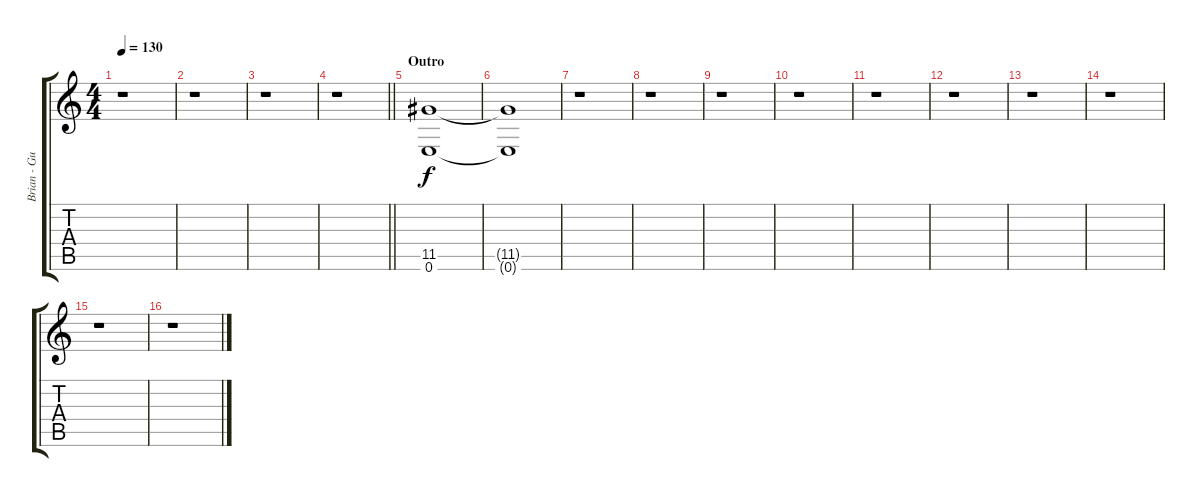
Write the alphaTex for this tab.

\track ("Brian - Guitar Effects" "Brian - Gu") {instrument electricguitarjazz}
\staff {score tabs}
\tuning (E4 B3 G3 D3 A2 E2) {hide}
\ts (4 4)
\tempo 130
\clef g2
\ks c
r.1{dy f} |
r.1 |
r.1 |
\barLineRight lightlight
r.1 |
\section ("" "Outro")
(11.5 0.6).1 |
(11.5{t} 0.6{t}).1 |
r.1 |
r.1 |
r.1 |
r.1 |
r.1 |
r.1 |
r.1 |
r.1 |
r.1 |
r.1
